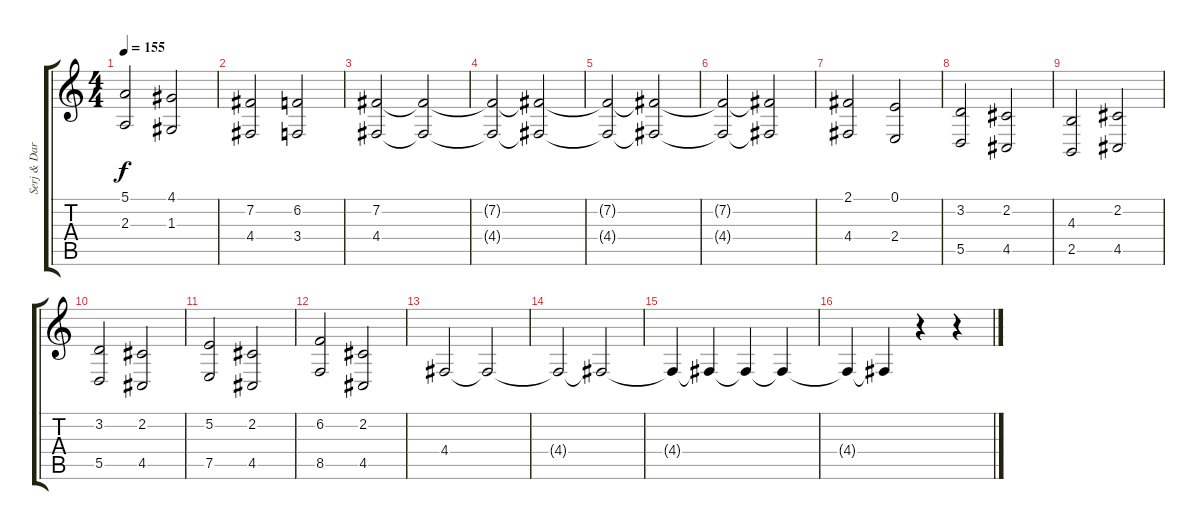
\track ("Serj & Daron" "Serj & Dar") {instrument tenorsax}
\staff {score tabs}
\tuning (E4 B3 G3 D3 A2 E2) {hide}
\ts (4 4)
\tempo 155
\clef g2
\ks c
(5.1 2.3).2{dy f} (4.1 1.3).2 |
(7.2 4.4).2 (6.2 3.4).2 |
(7.2 4.4).2 (7.2{t} 4.4{t}).2 |
(7.2{t} 4.4{t}).2 (7.2{t} 4.4{t}).2 |
(7.2{t} 4.4{t}).2 (7.2{t} 4.4{t}).2 |
(7.2{t} 4.4{t}).2 (7.2{t} 4.4{t}).2 |
(2.1 4.4).2 (0.1 2.4).2 |
(3.2 5.5).2 (2.2 4.5).2 |
(4.3 2.5).2 (2.2 4.5).2 |
(3.2 5.5).2 (2.2 4.5).2 |
(5.2 7.5).2 (2.2 4.5).2 |
(6.2 8.5).2 (2.2 4.5).2 |
4.4.2 4.4{t}.2 |
4.4{t}.2 4.4{t}.2 |
4.4{t}.4 4.4{t}.4 4.4{t}.4 4.4{t}.4 |
4.4{t}.4 4.4{t}.4 r.4 r.4
